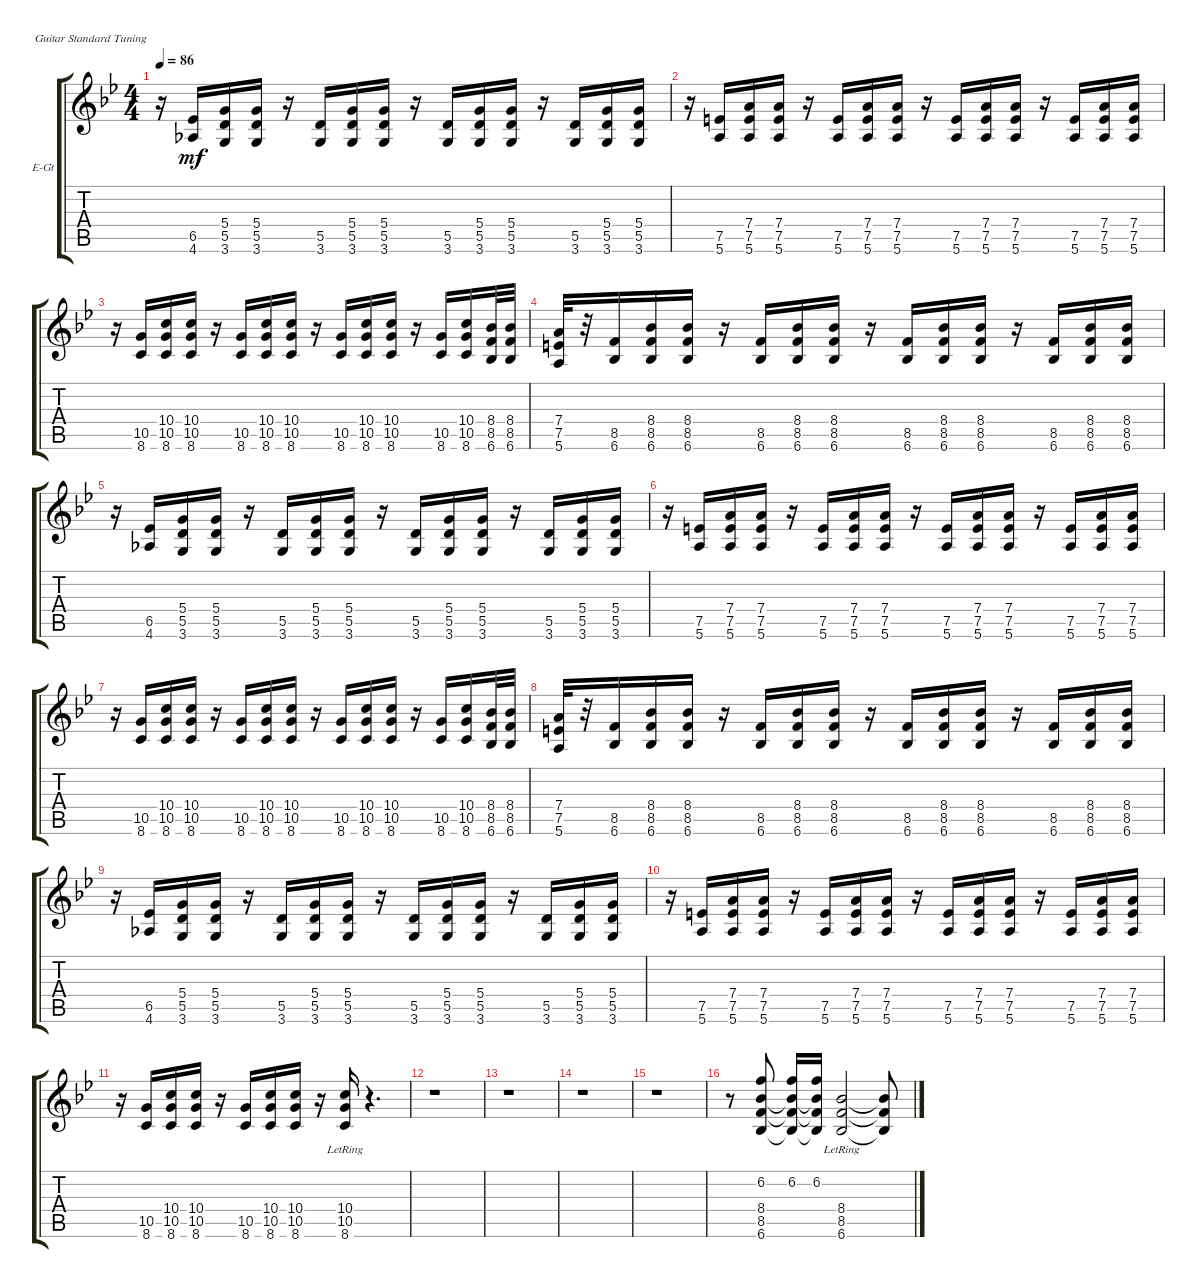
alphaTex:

\defaultSystemsLayout 4
\bracketExtendMode groupsimilarinstruments
\firstSystemTrackNameOrientation horizontal
\otherSystemsTrackNameOrientation horizontal
\track ("Electric Guitar" "E-Gt") {instrument overdrivenguitar}
\staff {score tabs}
\tuning (E4 B3 G3 D3 A2 E2)
\ts (4 4)
\tempo 86
\clef g2
\ks bb
r.16{dy mf} (4.6 6.5).16 (3.6 5.5 5.4).16 (3.6 5.5 5.4).16 r.16 (3.6 5.5).16 (3.6 5.5 5.4).16 (3.6 5.5 5.4).16 r.16 (5.5 3.6).16 (3.6 5.5 5.4).16 (3.6 5.5 5.4).16 r.16 (3.6 5.5).16 (3.6 5.5 5.4).16 (3.6 5.5 5.4).16 |
r.16 (5.6 7.5).16 (5.6 7.5 7.4).16 (5.6 7.5 7.4).16 r.16 (5.6 7.5).16 (5.6 7.5 7.4).16 (5.6 7.5 7.4).16 r.16 (5.6 7.5).16 (5.6 7.5 7.4).16 (5.6 7.5 7.4).16 r.16 (5.6 7.5).16 (5.6 7.5 7.4).16 (5.6 7.5 7.4).16 |
r.16 (8.6 10.5).16 (8.6 10.5 10.4).16 (8.6 10.4 10.5).16 r.16 (8.6 10.5).16 (8.6 10.5 10.4).16 (8.6 10.5 10.4).16 r.16 (8.6 10.5).16 (8.6 10.5 10.4).16 (8.6 10.4 10.5).16 r.16 (8.6 10.5).16 (8.6 10.5 10.4).16 (6.6 8.4 8.5).32 (6.6 8.5 8.4).32 |
(5.6 7.5 7.4).32 r.32 (6.6 8.5).16 (6.6 8.5 8.4).16 (8.5 6.6 8.4).16 r.16 (8.5 6.6).16 (8.5 6.6 8.4).16 (8.5 6.6 8.4).16 r.16 (8.5 6.6).16 (8.5 6.6 8.4).16 (8.5 6.6 8.4).16 r.16 (8.5 6.6).16 (8.5 6.6 8.4).16 (8.5 6.6 8.4).16 |
r.16 (4.6 6.5).16 (3.6 5.5 5.4).16 (3.6 5.5 5.4).16 r.16 (3.6 5.5).16 (3.6 5.5 5.4).16 (3.6 5.5 5.4).16 r.16 (5.5 3.6).16 (3.6 5.5 5.4).16 (3.6 5.5 5.4).16 r.16 (3.6 5.5).16 (3.6 5.5 5.4).16 (3.6 5.5 5.4).16 |
r.16 (5.6 7.5).16 (5.6 7.5 7.4).16 (5.6 7.5 7.4).16 r.16 (5.6 7.5).16 (5.6 7.5 7.4).16 (5.6 7.5 7.4).16 r.16 (5.6 7.5).16 (5.6 7.5 7.4).16 (5.6 7.5 7.4).16 r.16 (5.6 7.5).16 (5.6 7.5 7.4).16 (5.6 7.5 7.4).16 |
r.16 (8.6 10.5).16 (8.6 10.5 10.4).16 (8.6 10.4 10.5).16 r.16 (8.6 10.5).16 (8.6 10.5 10.4).16 (8.6 10.5 10.4).16 r.16 (8.6 10.5).16 (8.6 10.5 10.4).16 (8.6 10.4 10.5).16 r.16 (8.6 10.5).16 (8.6 10.5 10.4).16 (6.6 8.5 8.4).32 (8.4 8.5 6.6).32 |
(5.6 7.5 7.4).32 r.32 (6.6 8.5).16 (6.6 8.5 8.4).16 (8.5 6.6 8.4).16 r.16 (8.5 6.6).16 (8.5 6.6 8.4).16 (8.5 6.6 8.4).16 r.16 (8.5 6.6).16 (8.5 6.6 8.4).16 (8.5 6.6 8.4).16 r.16 (8.5 6.6).16 (8.5 6.6 8.4).16 (8.5 6.6 8.4).16 |
r.16 (4.6 6.5).16 (3.6 5.5 5.4).16 (3.6 5.5 5.4).16 r.16 (3.6 5.5).16 (3.6 5.5 5.4).16 (3.6 5.5 5.4).16 r.16 (5.5 3.6).16 (3.6 5.5 5.4).16 (3.6 5.5 5.4).16 r.16 (3.6 5.5).16 (3.6 5.5 5.4).16 (3.6 5.5 5.4).16 |
r.16 (5.6 7.5).16 (5.6 7.5 7.4).16 (5.6 7.5 7.4).16 r.16 (5.6 7.5).16 (5.6 7.5 7.4).16 (5.6 7.5 7.4).16 r.16 (5.6 7.5).16 (5.6 7.5 7.4).16 (5.6 7.5 7.4).16 r.16 (5.6 7.5).16 (5.6 7.5 7.4).16 (5.6 7.5 7.4).16 |
r.16 (8.6 10.5).16 (8.6 10.5 10.4).16 (8.6 10.4 10.5).16 r.16 (8.6 10.5).16 (8.6 10.5 10.4).16 (8.6 10.5 10.4).16 r.16 (8.6{lr} 10.5{lr} 10.4{lr}).16 r.4{d} |
r.1 |
r.1 |
r.1 |
r.1 |
r.8 (8.5 8.4 6.6 6.2).8 (6.6{t} 8.5{t} 8.4{t} 6.2).16 (6.6{t} 8.5{t} 8.4{t} 6.2).16 (6.6{lr} 8.5{lr} 8.4{lr}).2 (6.6{t} 8.5{t} 8.4{t}).8
